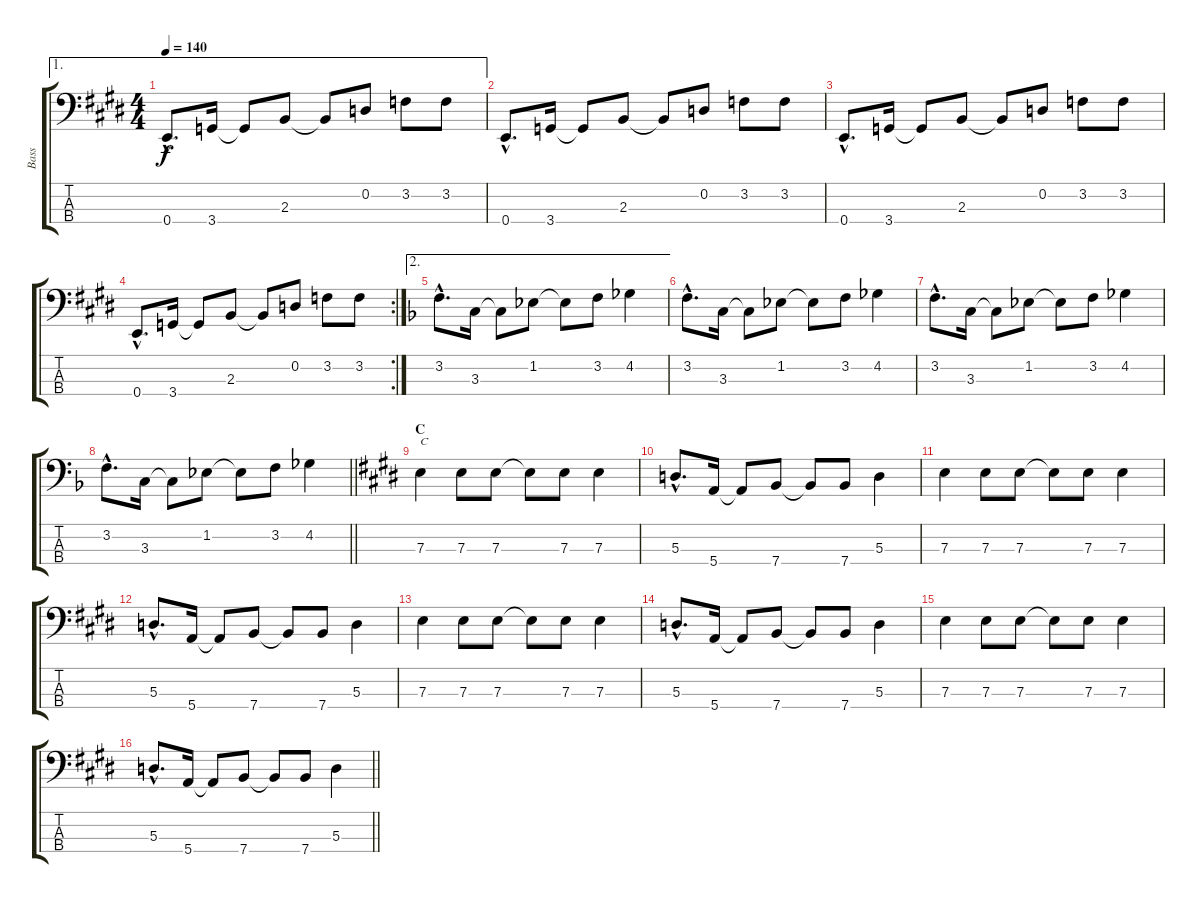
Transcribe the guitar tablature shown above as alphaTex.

\track ("Bass" "Bass") {instrument electricbasspick}
\staff {score tabs}
\tuning (G2 D2 A1 E1) {hide}
\ae 1
\ts (4 4)
\tempo 140
\clef f4
\ks e
0.4{hac}.8{d dy f} 3.4.16 3.4{t}.8 2.3.8 2.3{t}.8 0.2.8 3.2.8 3.2.8 |
0.4{hac}.8{d} 3.4.16 3.4{t}.8 2.3.8 2.3{t}.8 0.2.8 3.2.8 3.2.8 |
0.4{hac}.8{d} 3.4.16 3.4{t}.8 2.3.8 2.3{t}.8 0.2.8 3.2.8 3.2.8 |
\rc 2
0.4{hac}.8{d} 3.4.16 3.4{t}.8 2.3.8 2.3{t}.8 0.2.8 3.2.8 3.2.8 |
\ae 2
\ks f
3.2{hac}.8{d} 3.3.16 3.3{t}.8 1.2.8 1.2{t}.8 3.2.8 4.2.4 |
3.2{hac}.8{d} 3.3.16 3.3{t}.8 1.2.8 1.2{t}.8 3.2.8 4.2.4 |
3.2{hac}.8{d} 3.3.16 3.3{t}.8 1.2.8 1.2{t}.8 3.2.8 4.2.4 |
\barLineRight lightlight
3.2{hac}.8{d} 3.3.16 3.3{t}.8 1.2.8 1.2{t}.8 3.2.8 4.2.4 |
\section ("" "C")
\ks e
7.3.4{txt "C"} 7.3.8 7.3.8 7.3{t}.8 7.3.8 7.3.4 |
5.3{hac}.8{d} 5.4.16 5.4{t}.8 7.4.8 7.4{t}.8 7.4.8 5.3.4 |
7.3.4 7.3.8 7.3.8 7.3{t}.8 7.3.8 7.3.4 |
5.3{hac}.8{d} 5.4.16 5.4{t}.8 7.4.8 7.4{t}.8 7.4.8 5.3.4 |
7.3.4 7.3.8 7.3.8 7.3{t}.8 7.3.8 7.3.4 |
5.3{hac}.8{d} 5.4.16 5.4{t}.8 7.4.8 7.4{t}.8 7.4.8 5.3.4 |
7.3.4 7.3.8 7.3.8 7.3{t}.8 7.3.8 7.3.4 |
\barLineRight lightlight
5.3{hac}.8{d} 5.4.16 5.4{t}.8 7.4.8 7.4{t}.8 7.4.8 5.3.4
